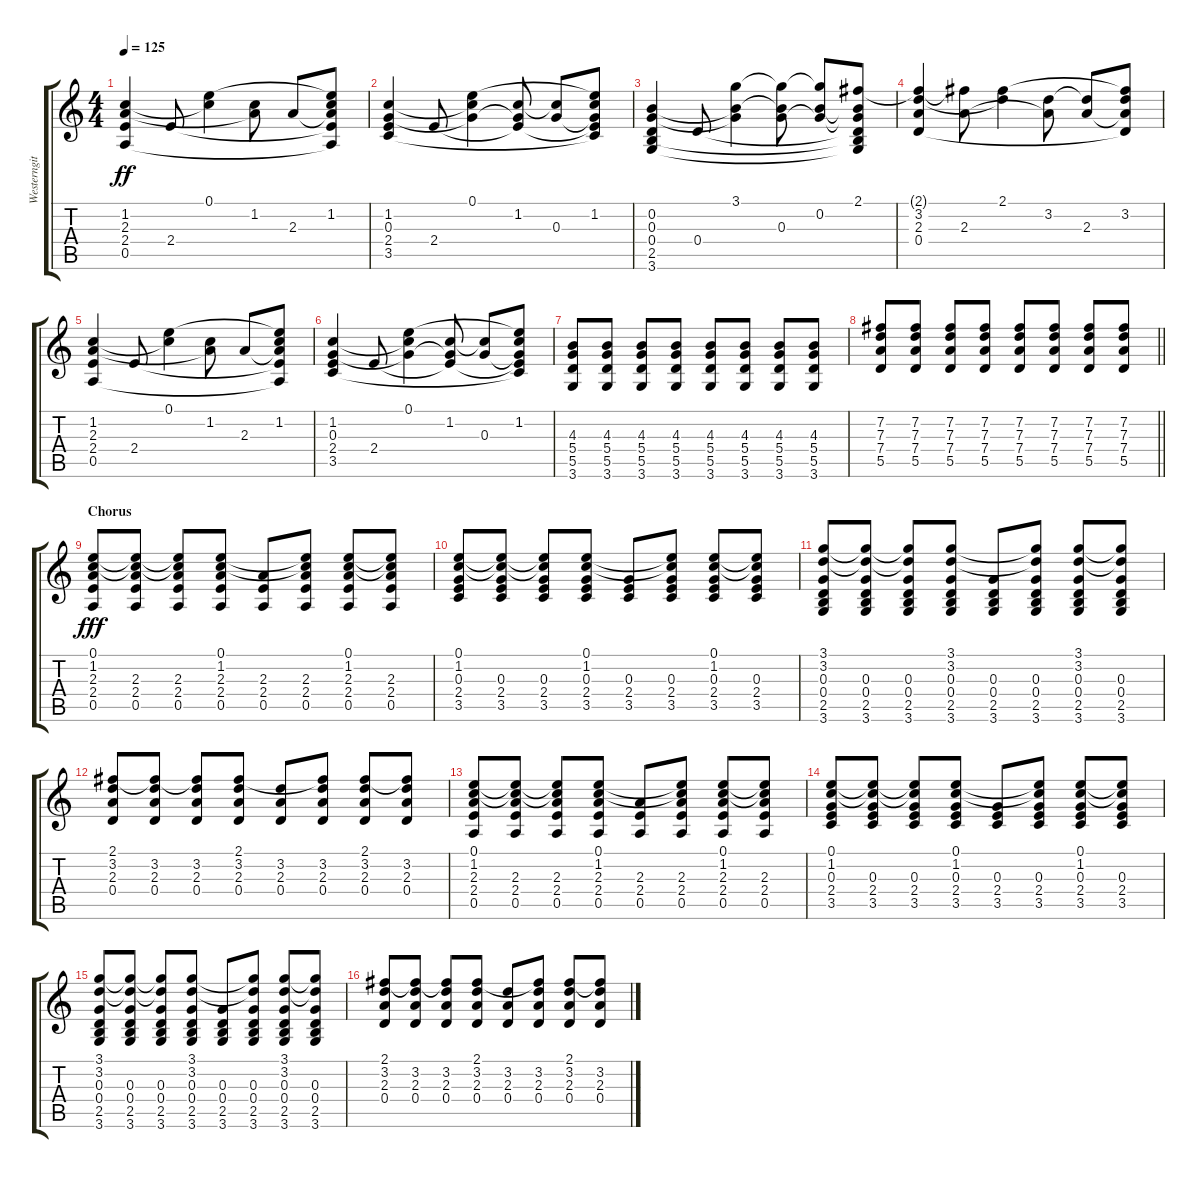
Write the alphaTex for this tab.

\track ("Westerngitarre - Thomas" "Westerngit") {instrument acousticguitarsteel}
\staff {score tabs}
\tuning (E4 B3 G3 D3 A2 E2) {hide}
\ts (4 4)
\tempo 125
\clef g2
\ks c
(1.2 2.3 2.4 0.5).4{dy ff} 2.4.8 (0.1 1.2{t}).4 (1.2 2.3{t}).8 2.3.8 (0.1{t} 1.2 2.3{t} 2.4{t} 0.5{t}).8 |
(1.2 0.3 2.4 3.5).4 2.4.8 (0.1 1.2{t} 0.3{t}).4 (1.2 0.3{t} 2.4{t}).8 (1.2{t} 0.3).8 (0.1{t} 1.2 0.3{t} 2.4{t} 3.5{t}).8 |
(0.2 0.3 0.4 2.5 3.6).4 0.4.8 (3.1 0.2{t} 0.3{t}).4 (3.1{t} 0.2{t} 0.3).8 (3.1{t} 0.2 0.3{t}).8 (2.1 0.2{t} 0.3{t} 0.4{t} 2.5{t} 3.6{t}).8 |
(2.1{t} 3.2 2.3 0.4).4 (2.1{t} 2.3).8 (2.1 3.2{t}).4 (3.2 2.3{t}).8 (3.2{t} 2.3).8 (2.1{t} 3.2 2.3{t} 0.4{t}).8 |
(1.2 2.3 2.4 0.5).4 2.4.8 (0.1 1.2{t}).4 (1.2 2.3{t}).8 2.3.8 (0.1{t} 1.2 2.3{t} 2.4{t} 0.5{t}).8 |
(1.2 0.3 2.4 3.5).4 2.4.8 (0.1 1.2{t} 0.3{t}).4 (1.2 0.3{t} 2.4{t}).8 (1.2{t} 0.3).8 (0.1{t} 1.2 0.3{t} 2.4{t} 3.5{t}).8 |
(4.3 5.4 5.5 3.6).8 (4.3 5.4 5.5 3.6).8 (4.3 5.4 5.5 3.6).8 (4.3 5.4 5.5 3.6).8 (4.3 5.4 5.5 3.6).8 (4.3 5.4 5.5 3.6).8 (4.3 5.4 5.5 3.6).8 (4.3 5.4 5.5 3.6).8 |
\barLineRight lightlight
(7.2 7.3 7.4 5.5).8 (7.2 7.3 7.4 5.5).8 (7.2 7.3 7.4 5.5).8 (7.2 7.3 7.4 5.5).8 (7.2 7.3 7.4 5.5).8 (7.2 7.3 7.4 5.5).8 (7.2 7.3 7.4 5.5).8 (7.2 7.3 7.4 5.5).8 |
\section ("" "Chorus")
(0.1 1.2 2.3 2.4 0.5).8{dy fff} (0.1{t} 1.2{t} 2.3 2.4 0.5).8 (0.1{t} 1.2{t} 2.3 2.4 0.5).8 (0.1 1.2 2.3 2.4 0.5).8 (2.3 2.4 0.5).8 (0.1{t} 1.2{t} 2.3 2.4 0.5).8 (0.1 1.2 2.3 2.4 0.5).8 (0.1{t} 1.2{t} 2.3 2.4 0.5).8 |
(0.1 1.2 0.3 2.4 3.5).8 (0.1{t} 1.2{t} 0.3 2.4 3.5).8 (0.1{t} 1.2{t} 0.3 2.4 3.5).8 (0.1 1.2 0.3 2.4 3.5).8 (0.3 2.4 3.5).8 (0.1{t} 1.2{t} 0.3 2.4 3.5).8 (0.1 1.2 0.3 2.4 3.5).8 (0.1{t} 1.2{t} 0.3 2.4 3.5).8 |
(3.1 3.2 0.3 0.4 2.5 3.6).8 (3.1{t} 3.2{t} 0.3 0.4 2.5 3.6).8 (3.1{t} 3.2{t} 0.3 0.4 2.5 3.6).8 (3.1 3.2 0.3 0.4 2.5 3.6).8 (0.3 0.4 2.5 3.6).8 (3.1{t} 3.2{t} 0.3 0.4 2.5 3.6).8 (3.1 3.2 0.3 0.4 2.5 3.6).8 (3.1{t} 3.2{t} 0.3 0.4 2.5 3.6).8 |
(2.1 3.2 2.3 0.4).8 (2.1{t} 3.2 2.3 0.4).8 (2.1{t} 3.2 2.3 0.4).8 (2.1 3.2 2.3 0.4).8 (3.2 2.3 0.4).8 (2.1{t} 3.2 2.3 0.4).8 (2.1 3.2 2.3 0.4).8 (2.1{t} 3.2 2.3 0.4).8 |
(0.1 1.2 2.3 2.4 0.5).8 (0.1{t} 1.2{t} 2.3 2.4 0.5).8 (0.1{t} 1.2{t} 2.3 2.4 0.5).8 (0.1 1.2 2.3 2.4 0.5).8 (2.3 2.4 0.5).8 (0.1{t} 1.2{t} 2.3 2.4 0.5).8 (0.1 1.2 2.3 2.4 0.5).8 (0.1{t} 1.2{t} 2.3 2.4 0.5).8 |
(0.1 1.2 0.3 2.4 3.5).8 (0.1{t} 1.2{t} 0.3 2.4 3.5).8 (0.1{t} 1.2{t} 0.3 2.4 3.5).8 (0.1 1.2 0.3 2.4 3.5).8 (0.3 2.4 3.5).8 (0.1{t} 1.2{t} 0.3 2.4 3.5).8 (0.1 1.2 0.3 2.4 3.5).8 (0.1{t} 1.2{t} 0.3 2.4 3.5).8 |
(3.1 3.2 0.3 0.4 2.5 3.6).8 (3.1{t} 3.2{t} 0.3 0.4 2.5 3.6).8 (3.1{t} 3.2{t} 0.3 0.4 2.5 3.6).8 (3.1 3.2 0.3 0.4 2.5 3.6).8 (0.3 0.4 2.5 3.6).8 (3.1{t} 3.2{t} 0.3 0.4 2.5 3.6).8 (3.1 3.2 0.3 0.4 2.5 3.6).8 (3.1{t} 3.2{t} 0.3 0.4 2.5 3.6).8 |
(2.1 3.2 2.3 0.4).8 (2.1{t} 3.2 2.3 0.4).8 (2.1{t} 3.2 2.3 0.4).8 (2.1 3.2 2.3 0.4).8 (3.2 2.3 0.4).8 (2.1{t} 3.2 2.3 0.4).8 (2.1 3.2 2.3 0.4).8 (2.1{t} 3.2 2.3 0.4).8
